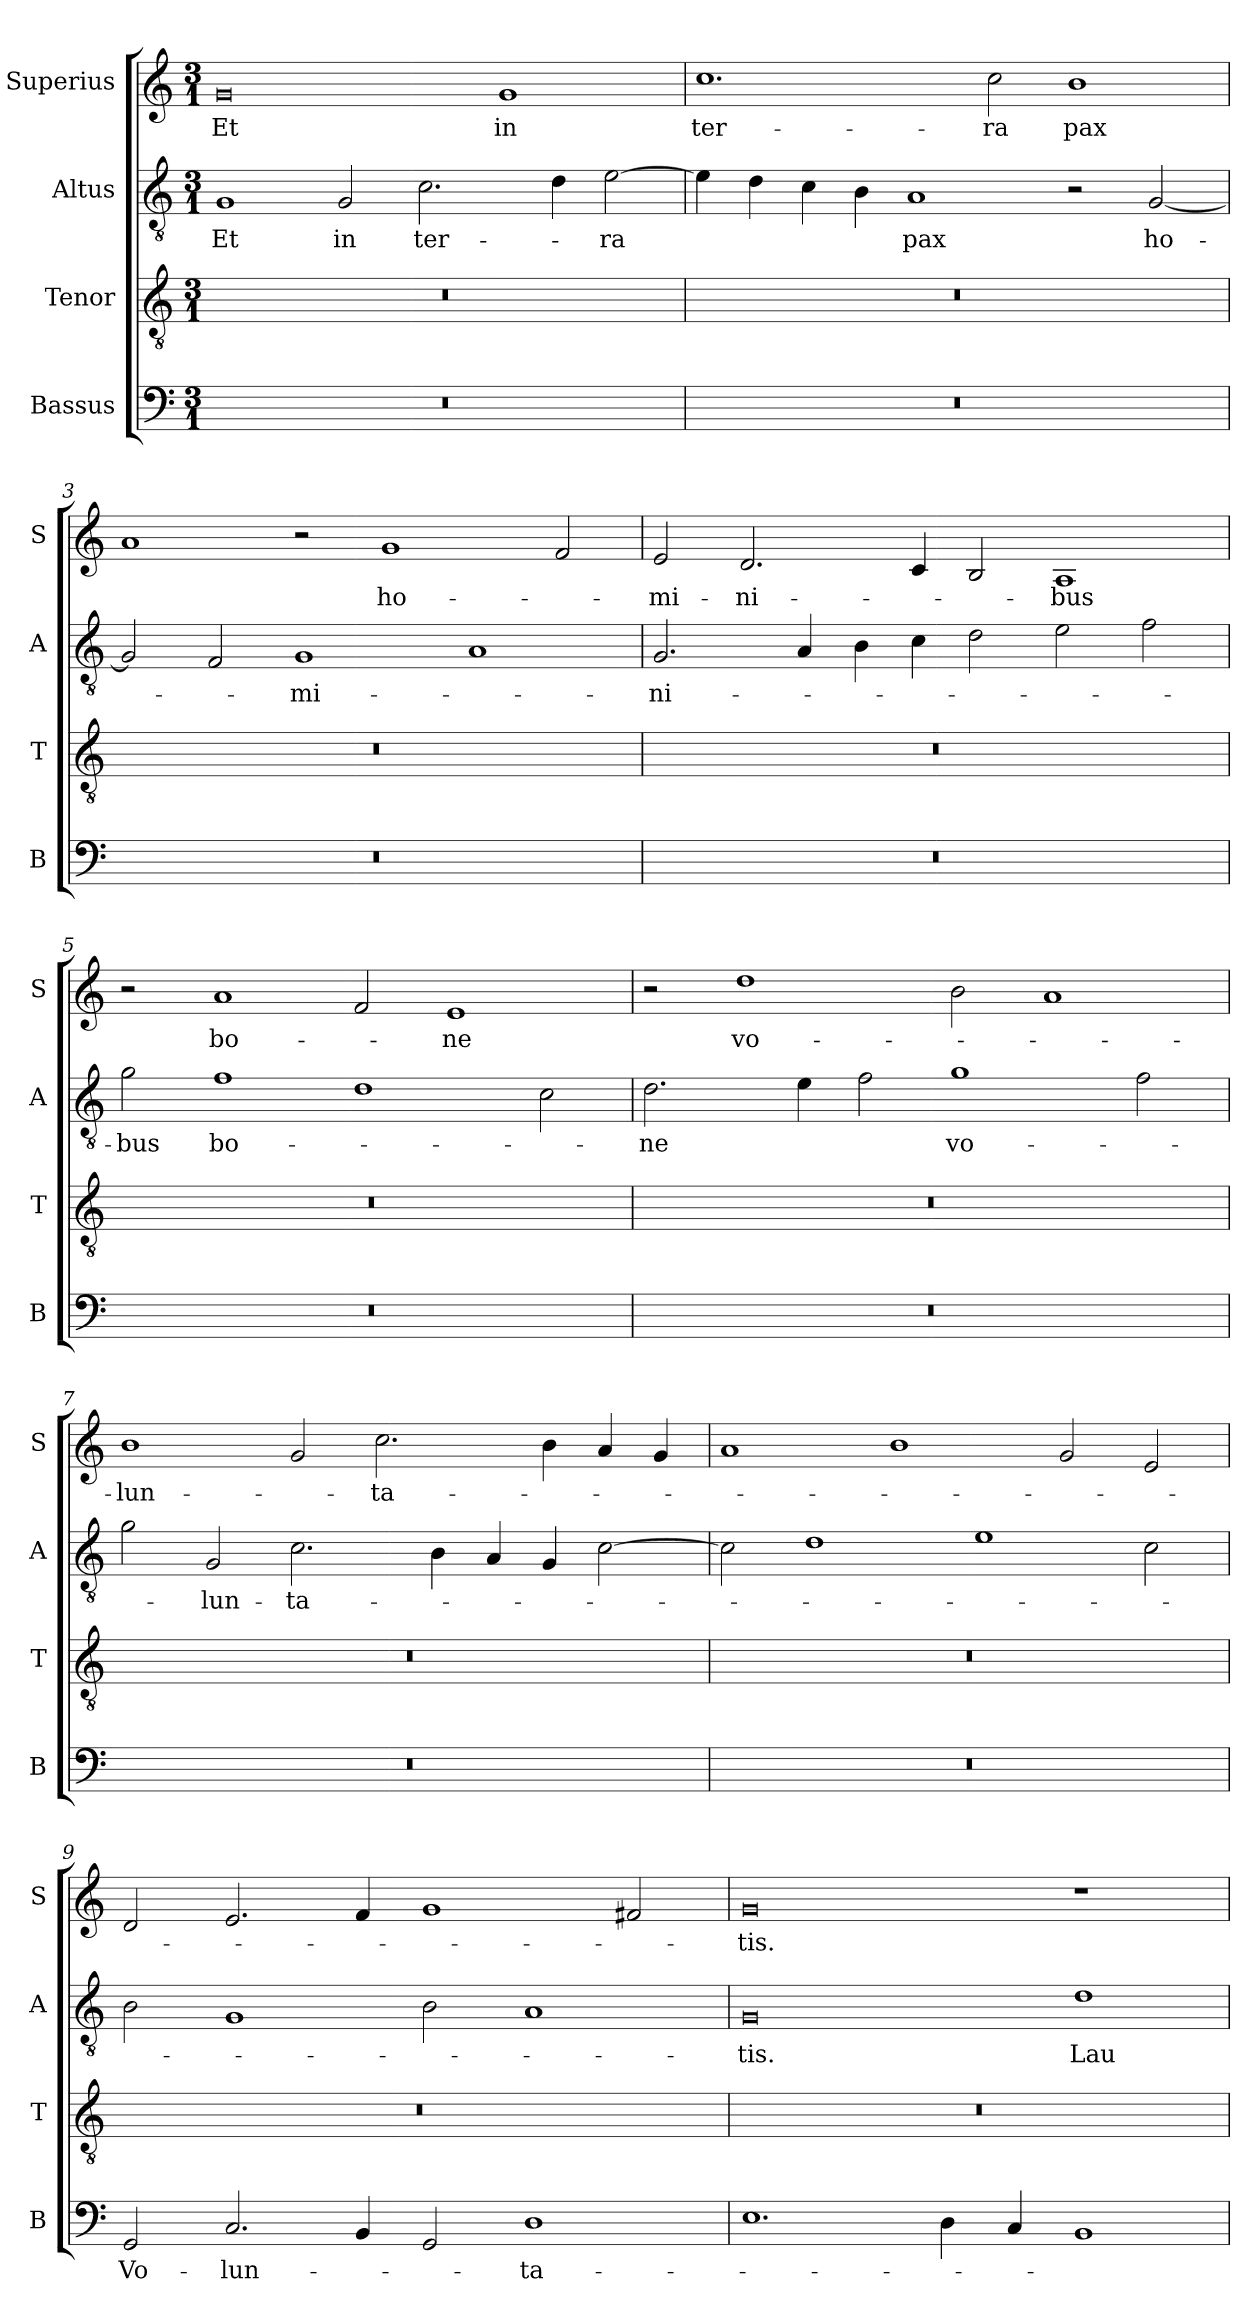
**kern	**text	**kern	**kern	**text	**kern	**text
*part4	*part4	*part3	*part2	*part2	*part1	*part1
*staff4	*staff4	*staff3	*staff2	*staff2	*staff1	*staff1
*I"Bassus	*	*I"Tenor	*I"Altus	*	*I"Superius	*
*I'B	*	*I'T	*I'A	*	*I'S	*
*clefF4	*	*clefGv2	*clefGv2	*	*clefG2	*
*k[]	*	*k[]	*k[]	*	*k[]	*
*M3/1	*	*M3/1	*M3/1	*	*M3/1	*
=1	=1	=1	=1	=1	=1	=1
0.r	.	0.r	1G	Et	0g	Et
.	.	.	2G	in	.	.
.	.	.	2.c	ter-	.	.
.	.	.	.	.	1g	in
.	.	.	4d	.	.	.
.	.	.	[2e	-ra	.	.
=2	=2	=2	=2	=2	=2	=2
0.r	.	0.r	4e]	.	1.cc	ter-
.	.	.	4d	.	.	.
.	.	.	4c	.	.	.
.	.	.	4B	.	.	.
.	.	.	1A	pax	.	.
.	.	.	.	.	2cc	-ra
.	.	.	2r	.	1b	pax
.	.	.	[2G	ho-	.	.
=3	=3	=3	=3	=3	=3	=3
0.r	.	0.r	2G]	.	1a	.
.	.	.	2F	.	.	.
.	.	.	1G	-mi-	2r	.
.	.	.	.	.	1g	ho-
.	.	.	1A	.	.	.
.	.	.	.	.	2f	.
=4	=4	=4	=4	=4	=4	=4
0.r	.	0.r	2.G	-ni-	2e	-mi-
.	.	.	.	.	2.d	-ni-
.	.	.	4A	.	.	.
.	.	.	4B	.	.	.
.	.	.	4c	.	4c	.
.	.	.	2d	.	2B	.
.	.	.	2e	.	1A	-bus
.	.	.	2f	.	.	.
=5	=5	=5	=5	=5	=5	=5
0.r	.	0.r	2g	-bus	2r	.
.	.	.	1f	bo-	1a	bo-
.	.	.	1d	.	2f	.
.	.	.	.	.	1e	-ne
.	.	.	2c	.	.	.
=6	=6	=6	=6	=6	=6	=6
0.r	.	0.r	2.d	-ne	2r	.
.	.	.	.	.	1dd	vo-
.	.	.	4e	.	.	.
.	.	.	2f	.	.	.
.	.	.	1g	vo-	2b	.
.	.	.	.	.	1a	.
.	.	.	2f	.	.	.
=7	=7	=7	=7	=7	=7	=7
0.r	.	0.r	2g	.	1b	-lun-
.	.	.	2G	-lun-	.	.
.	.	.	2.c	-ta-	2g	.
.	.	.	.	.	2.cc	-ta-
.	.	.	4B	.	.	.
.	.	.	4A	.	.	.
.	.	.	4G	.	4b	.
.	.	.	[2c	.	4a	.
.	.	.	.	.	4g	.
=8	=8	=8	=8	=8	=8	=8
0.r	.	0.r	2c]	.	1a	.
.	.	.	1d	.	.	.
.	.	.	.	.	1b	.
.	.	.	1e	.	.	.
.	.	.	.	.	2g	.
.	.	.	2c	.	2e	.
=9	=9	=9	=9	=9	=9	=9
2GG	Vo-	0.r	2B	.	2d	.
2.C	-lun-	.	1G	.	2.e	.
4BB	.	.	.	.	4f	.
2GG	.	.	2B	.	1g	.
1D	-ta-	.	1A	.	.	.
.	.	.	.	.	2f#X	.
=10	=10	=10	=10	=10	=10	=10
1.E	.	0.r	0G	-tis.	0g	-tis.
4D	.	.	.	.	.	.
4C	.	.	.	.	.	.
1BB	.	.	1d	Lau-	1r	.
=	=	=	=	=	=	=
*-	*-	*-	*-	*-	*-	*-
